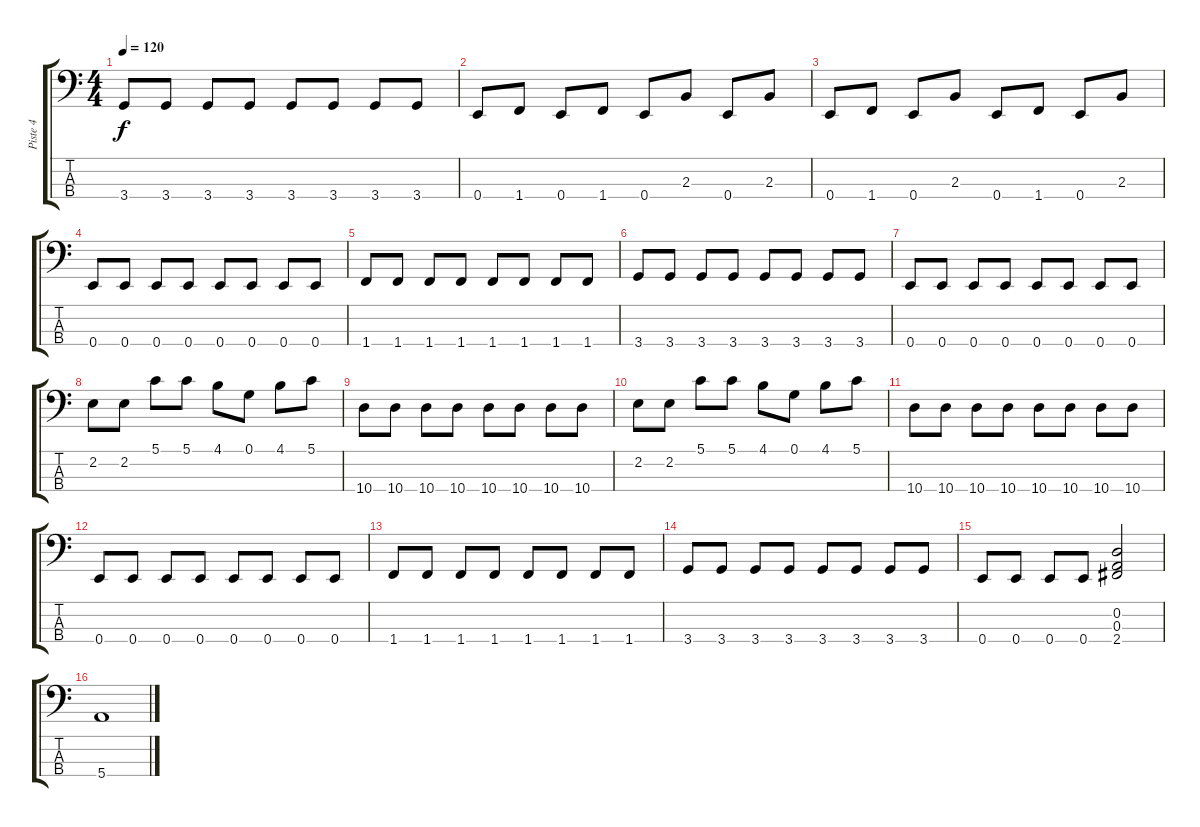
\track ("Piste 4" "Piste 4") {instrument electricbasspick}
\staff {score tabs}
\tuning (G2 D2 A1 E1) {hide}
\ts (4 4)
\tempo 120
\clef f4
\ks c
3.4.8{dy f} 3.4.8 3.4.8 3.4.8 3.4.8 3.4.8 3.4.8 3.4.8 |
0.4.8 1.4.8 0.4.8 1.4.8 0.4.8 2.3.8 0.4.8 2.3.8 |
0.4.8 1.4.8 0.4.8 2.3.8 0.4.8 1.4.8 0.4.8 2.3.8 |
0.4.8 0.4.8 0.4.8 0.4.8 0.4.8 0.4.8 0.4.8 0.4.8 |
1.4.8 1.4.8 1.4.8 1.4.8 1.4.8 1.4.8 1.4.8 1.4.8 |
3.4.8 3.4.8 3.4.8 3.4.8 3.4.8 3.4.8 3.4.8 3.4.8 |
0.4.8 0.4.8 0.4.8 0.4.8 0.4.8 0.4.8 0.4.8 0.4.8 |
2.2.8 2.2.8 5.1.8 5.1.8 4.1.8 0.1.8 4.1.8 5.1.8 |
10.4.8 10.4.8 10.4.8 10.4.8 10.4.8 10.4.8 10.4.8 10.4.8 |
2.2.8 2.2.8 5.1.8 5.1.8 4.1.8 0.1.8 4.1.8 5.1.8 |
10.4.8 10.4.8 10.4.8 10.4.8 10.4.8 10.4.8 10.4.8 10.4.8 |
0.4.8 0.4.8 0.4.8 0.4.8 0.4.8 0.4.8 0.4.8 0.4.8 |
1.4.8 1.4.8 1.4.8 1.4.8 1.4.8 1.4.8 1.4.8 1.4.8 |
3.4.8 3.4.8 3.4.8 3.4.8 3.4.8 3.4.8 3.4.8 3.4.8 |
0.4.8 0.4.8 0.4.8 0.4.8 (0.2 0.3 2.4).2 |
5.4.1
